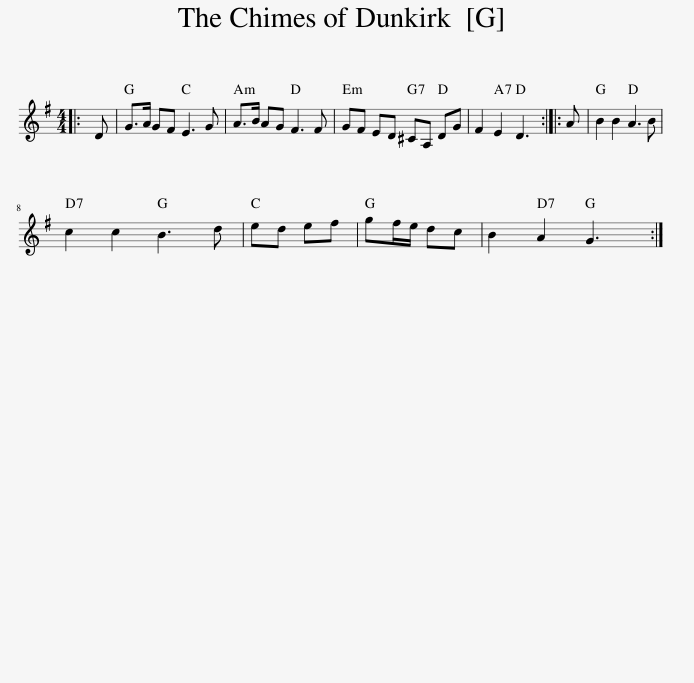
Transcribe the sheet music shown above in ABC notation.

X:1
L:1/8
M:4/4
I:linebreak $
K:G
V:1 treble
V:1
|: D | G>A GF E3 G | A>B AG F3 F | GF ED ^CA, DG | F2 E2 D3 :: %5
 A | B2 B2 A3 B |$ c2 c2 B3 d | ed ef | gf/e/ dc | %10
 B2 A2 G3 :| %11
